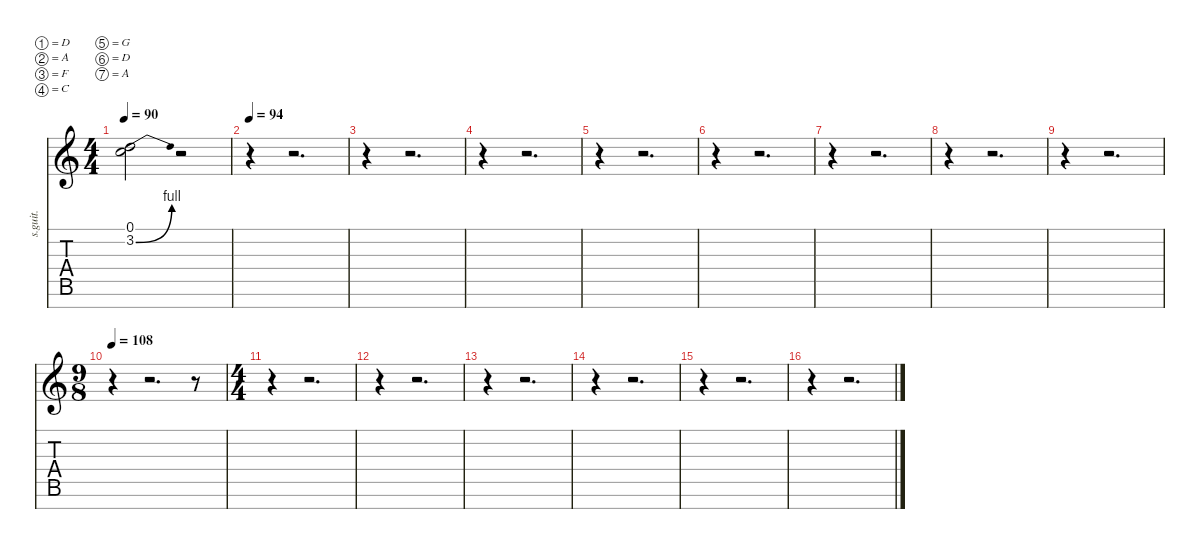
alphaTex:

\defaultSystemsLayout 4
\hideDynamics
\bracketExtendMode nobrackets
\track ("Wah Guitar" "s.guit.") {instrument distortionguitar}
\staff {score tabs}
\tuning (D4 A3 F3 C3 G2 D2 A1)
\ts (4 4)
\tempo 90
\clef g2
\ks c
(0.1 3.2{be (bend 0 0 60 4)}).2{dy mp} r.2 |
\tempo 94
r.4 r.2{d} |
r.4 r.2{d} |
r.4 r.2{d} |
r.4 r.2{d} |
r.4 r.2{d} |
r.4 r.2{d} |
r.4 r.2{d} |
r.4 r.2{d} |
\ts (9 8)
\beaming (8 2 2 2 2)
\tempo 108
r.4 r.2{d} r.8 |
\ts (4 4)
\beaming (8 2 2 2 2)
r.4 r.2{d} |
r.4 r.2{d} |
r.4 r.2{d} |
r.4 r.2{d} |
r.4 r.2{d} |
r.4 r.2{d}
